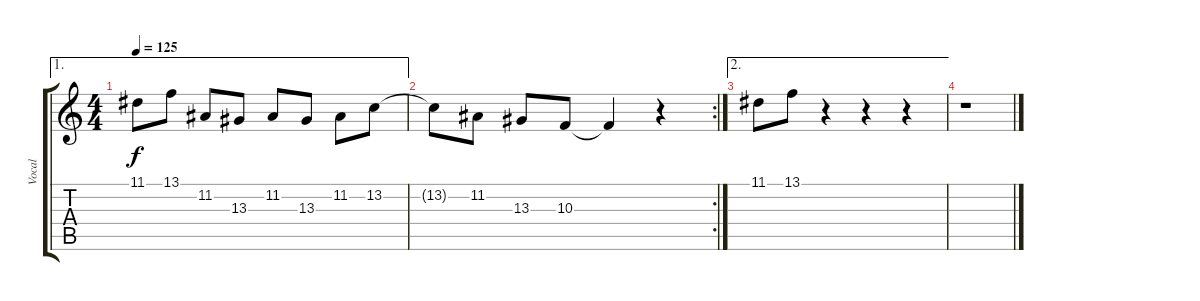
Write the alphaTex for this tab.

\track ("Vocal" "Vocal") {instrument lead6voice}
\staff {score tabs}
\tuning (E4 B3 G3 D3 A2 E2) {hide}
\ae 1
\ts (4 4)
\tempo 125
\clef g2
\ks c
11.1.8{dy f} 13.1.8 11.2.8 13.3.8 11.2.8 13.3.8 11.2.8 13.2.8 |
\rc 2
13.2{t}.8 11.2.8 13.3.8 10.3.8 10.3{t}.4 r.4 |
\ae 2
11.1.8 13.1.8 r.4 r.4 r.4 |
r.1
